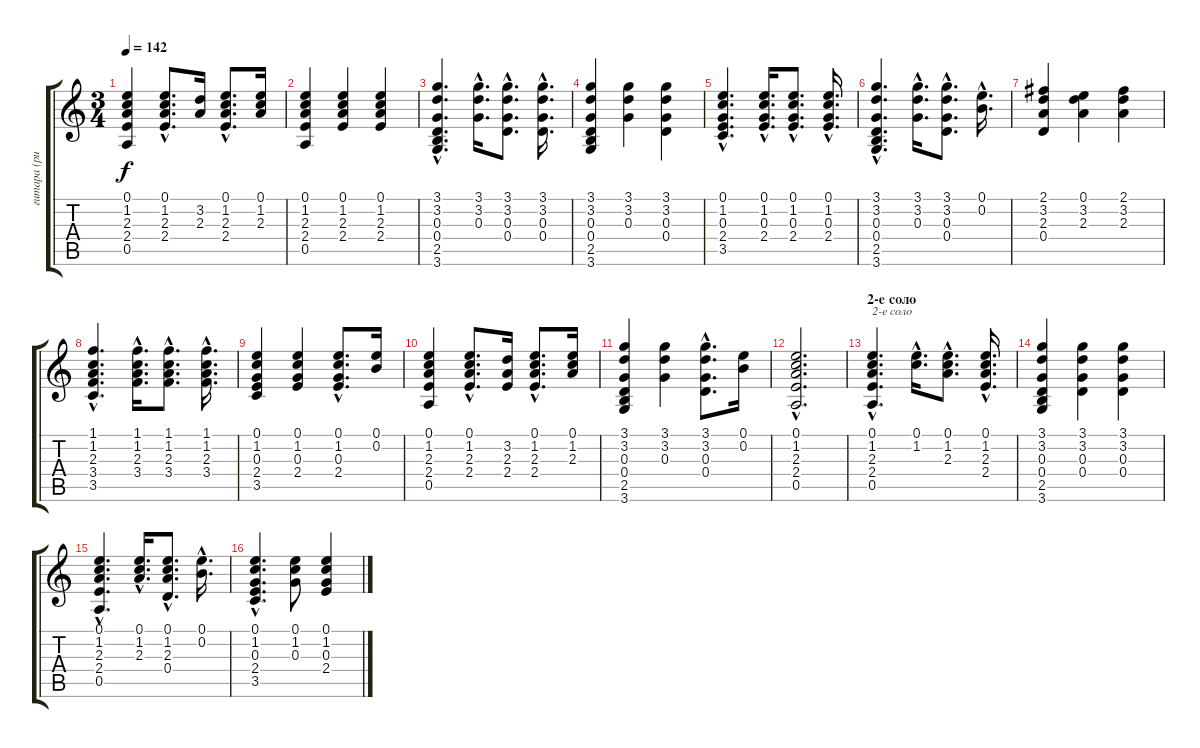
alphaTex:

\track ("гитара (ритм)" "гитара (ри") {instrument acousticguitarsteel}
\staff {score tabs}
\tuning (E4 B3 G3 D3 A2 E2) {hide}
\ts (3 4)
\tempo 142
\clef g2
\ks c
(0.1 1.2 2.3 2.4 0.5).4{dy f} (0.1{hac} 1.2{hac} 2.3{hac} 2.4{hac}).8{d} (3.2 2.3).16 (0.1{hac} 1.2{hac} 2.3{hac} 2.4{hac}).8{d} (0.1 1.2 2.3).16 |
(0.1 1.2 2.3 2.4 0.5).4 (0.1 1.2 2.3 2.4).4 (0.1 1.2 2.3 2.4).4 |
(3.1{hac} 3.2{hac} 0.3{hac} 0.4{hac} 2.5{hac} 3.6{hac}).4{d} (3.1{hac} 3.2{hac} 0.3{hac}).16{d} (3.1{hac} 3.2{hac} 0.3{hac} 0.4{hac}).8{d} (3.1{hac} 3.2{hac} 0.3{hac} 0.4{hac}).16{d} |
(3.1 3.2 0.3 0.4 2.5 3.6).4 (3.1 3.2 0.3).4 (3.1 3.2 0.3 0.4).4 |
(0.1{hac} 1.2{hac} 0.3{hac} 2.4{hac} 3.5{hac}).4{d} (0.1{hac} 1.2{hac} 0.3{hac} 2.4{hac}).16{d} (0.1{hac} 1.2{hac} 0.3{hac} 2.4{hac}).8{d} (0.1{hac} 1.2{hac} 0.3{hac} 2.4{hac}).16{d} |
(3.1{hac} 3.2{hac} 0.3{hac} 0.4{hac} 2.5{hac} 3.6{hac}).4{d} (3.1{hac} 3.2{hac} 0.3{hac}).16{d} (3.1{hac} 3.2{hac} 0.3{hac} 0.4{hac}).8{d} (0.1{hac} 0.2{hac}).16{d} |
(2.1 3.2 2.3 0.4).4 (0.1 3.2 2.3).4 (2.1 3.2 2.3).4 |
(1.1{hac} 1.2{hac} 2.3{hac} 3.4{hac} 3.5{hac}).4{d} (1.1{hac} 1.2{hac} 2.3{hac} 3.4{hac}).16{d} (1.1{hac} 1.2{hac} 2.3{hac} 3.4{hac}).8{d} (1.1{hac} 1.2{hac} 2.3{hac} 3.4{hac}).16{d} |
(0.1 1.2 0.3 2.4 3.5).4 (0.1 1.2 0.3 2.4).4 (0.1{hac} 1.2{hac} 0.3{hac} 2.4{hac}).8{d} (0.1 0.2).16 |
(0.1 1.2 2.3 2.4 0.5).4 (0.1{hac} 1.2{hac} 2.3{hac} 2.4{hac}).8{d} (3.2 2.3 2.4).16 (0.1{hac} 1.2{hac} 2.3{hac} 2.4{hac}).8{d} (0.1 1.2 2.3).16 |
(3.1 3.2 0.3 0.4 2.5 3.6).4 (3.1 3.2 0.3).4 (3.1{hac} 3.2{hac} 0.3{hac} 0.4{hac}).8{d} (0.1 0.2).16 |
(0.1{hac} 1.2{hac} 2.3{hac} 2.4{hac} 0.5{hac}).2{d} |
\section ("" "2-е соло")
(0.1{hac} 1.2{hac} 2.3{hac} 2.4{hac} 0.5{hac}).4{d txt "2-е соло"} (0.1{hac} 1.2{hac}).16{d} (0.1{hac} 1.2{hac} 2.3{hac}).8{d} (0.1{hac} 1.2{hac} 2.3{hac} 2.4{hac}).16{d} |
(3.1 3.2 0.3 0.4 2.5 3.6).4 (3.1 3.2 0.3 0.4).4 (3.1 3.2 0.3 0.4).4 |
(0.1{hac} 1.2{hac} 2.3{hac} 2.4{hac} 0.5{hac}).4{d} (0.1{hac} 1.2{hac} 2.3{hac}).16{d} (0.1{hac} 1.2{hac} 2.3{hac} 0.4{hac}).8{d} (0.1{hac} 0.2{hac}).16{d} |
(0.1{hac} 1.2{hac} 0.3{hac} 2.4{hac} 3.5{hac}).4{d} (0.1 1.2 0.3).8 (0.1 1.2 0.3 2.4).4
